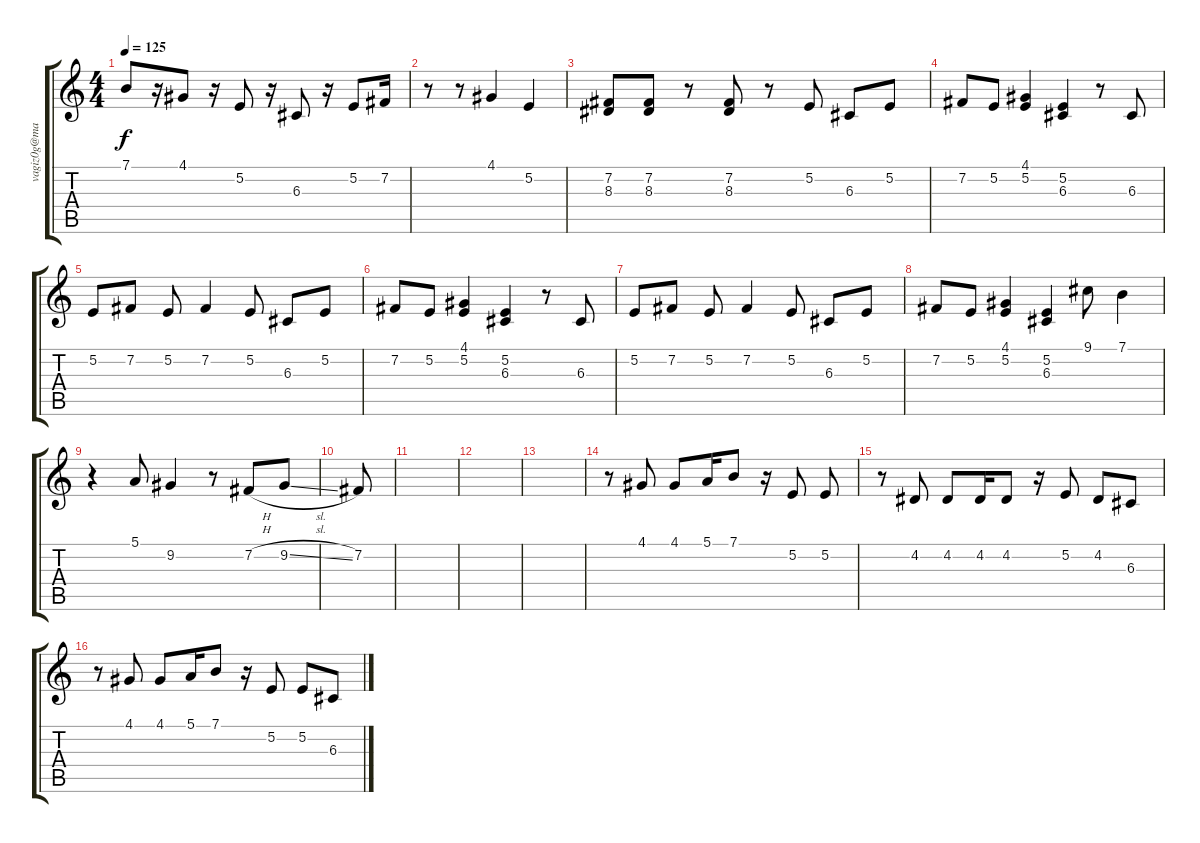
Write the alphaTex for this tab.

\track ("" "vagiz0g@ma") {instrument fx7echoes}
\staff {score tabs}
\tuning (E4 B3 G3 D3 A2 E2) {hide}
\ts (4 4)
\tempo 125
\clef g2
\ks c
7.1.8{dy f} r.16 4.1.8 r.16 5.2.8 r.16 6.3.8 r.16 5.2.8 7.2.16 |
r.8 r.8 4.1.4 5.2.4 |
(7.2 8.3).8 (7.2 8.3).8 r.8 (7.2 8.3).8 r.8 5.2.8 6.3.8 5.2.8 |
7.2.8 5.2.8 (4.1 5.2).4 (5.2 6.3).4 r.8 6.3.8 |
5.2.8 7.2.8 5.2.8 7.2.4 5.2.8 6.3.8 5.2.8 |
7.2.8 5.2.8 (4.1 5.2).4 (5.2 6.3).4 r.8 6.3.8 |
5.2.8 7.2.8 5.2.8 7.2.4 5.2.8 6.3.8 5.2.8 |
7.2.8 5.2.8 (4.1 5.2).4 (5.2 6.3).4 9.1.8 7.1.4 |
r.4 5.1.8 9.2.4 r.8 7.2{h}.8 9.2{sl}.8 |
7.2.8 |
|
|
|
r.8 4.1.8 4.1.8 5.1.16 7.1.8 r.16 5.2.8 5.2.8 |
r.8 4.2.8 4.2.8 4.2.16 4.2.8 r.16 5.2.8 4.2.8 6.3.8 |
r.8 4.1.8 4.1.8 5.1.16 7.1.8 r.16 5.2.8 5.2.8 6.3.8
